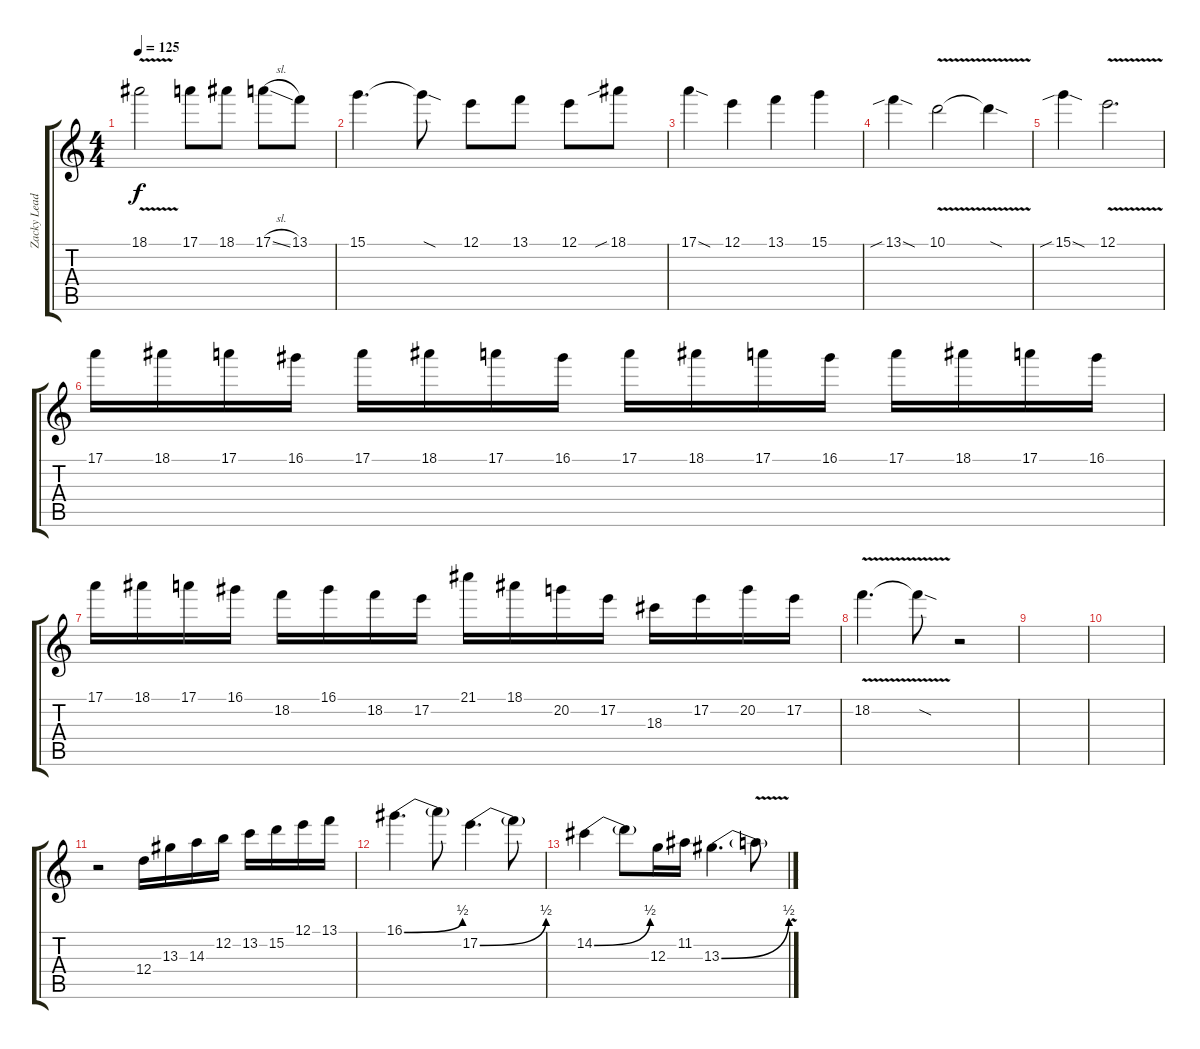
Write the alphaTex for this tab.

\track ("Zacky Lead" "Zacky Lead") {instrument distortionguitar}
\staff {score tabs}
\tuning (E4 B3 G3 D3 A2 D2) {hide}
\ts (4 4)
\tempo 125
\clef g2
\ks c
18.1{v}.2{dy f} 17.1.8 18.1.8 17.1{sl}.8 13.1.8 |
15.1.4{d} 15.1{sod t}.8 12.1.8 13.1.8 12.1.8 18.1{sib}.8 |
17.1{sod}.4 12.1.4 13.1.4 15.1.4 |
13.1{sib sod}.4 10.1{v}.2 10.1{sod t}.4 |
15.1{sib sod}.4 12.1{v}.2{d} |
17.1.16 18.1.16 17.1.16 16.1.16 17.1.16 18.1.16 17.1.16 16.1.16 17.1.16 18.1.16 17.1.16 16.1.16 17.1.16 18.1.16 17.1.16 16.1.16 |
17.1.16 18.1.16 17.1.16 16.1.16 18.2.16 16.1.16 18.2.16 17.2.16 21.1.16 18.1.16 20.2.16 17.2.16 18.3.16 17.2.16 20.2.16 17.2.16 |
18.2{v}.4{d} 18.2{sod t}.8 r.2 |
|
|
r.2 12.4.16 13.3.16 14.3.16 12.2.16 13.2.16 15.2.16 12.1.16 13.1.16 |
16.1{be (bend 0 0 60 2)}.4{d} 16.1{t}.8 17.2{be (bend 0 0 60 2)}.4{d} 17.2{t}.8 |
14.2{be (bend 0 0 60 2)}.4 14.2{t}.8 12.3.16 11.2.16 13.3{be (bend 0 0 60 2)}.4{d} 13.3{v t}.8
